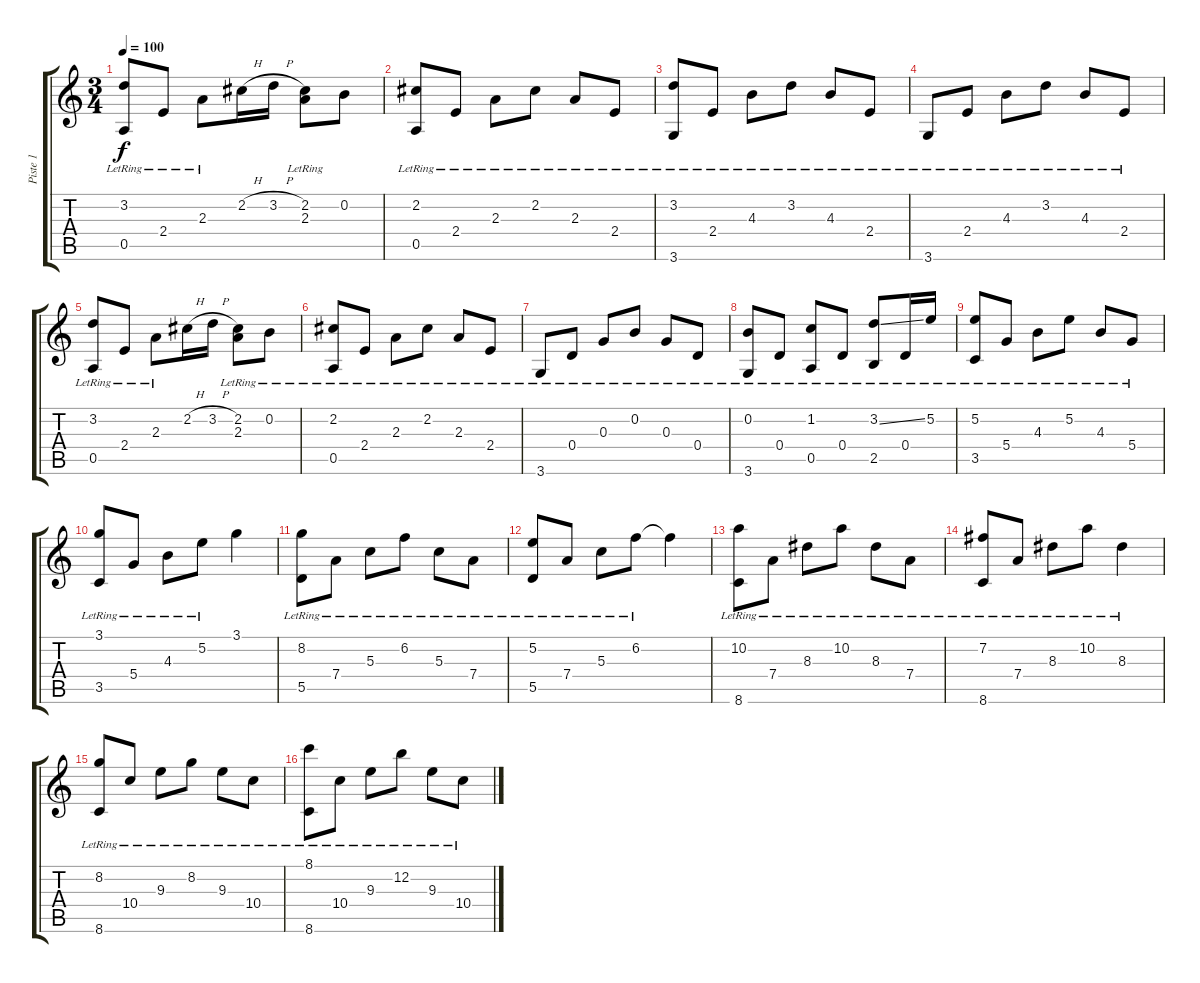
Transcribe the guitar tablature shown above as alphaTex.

\track ("Piste 1" "Piste 1") {instrument acousticguitarnylon}
\staff {score tabs}
\tuning (E4 B3 G3 D3 A2 E2) {hide}
\ts (3 4)
\tempo 100
\clef g2
\ks c
(3.2{lr} 0.5{lr}).8{dy f} 2.4{lr}.8 2.3{lr}.8 2.2{h}.16 3.2{h}.16 (2.2{lr} 2.3{lr}).8 0.2.8 |
(2.2{lr} 0.5{lr}).8 2.4{lr}.8 2.3{lr}.8 2.2{lr}.8 2.3{lr}.8 2.4{lr}.8 |
(3.2{lr} 3.6{lr}).8 2.4{lr}.8 4.3{lr}.8 3.2{lr}.8 4.3{lr}.8 2.4{lr}.8 |
3.6{lr}.8 2.4{lr}.8 4.3{lr}.8 3.2{lr}.8 4.3{lr}.8 2.4{lr}.8 |
(3.2{lr} 0.5{lr}).8 2.4{lr}.8 2.3{lr}.8 2.2{h}.16 3.2{h}.16 (2.2{lr} 2.3).8 0.2{lr}.8 |
(2.2{lr} 0.5{lr}).8 2.4{lr}.8 2.3{lr}.8 2.2{lr}.8 2.3{lr}.8 2.4{lr}.8 |
3.6{lr}.8 0.4{lr}.8 0.3{lr}.8 0.2{lr}.8 0.3{lr}.8 0.4{lr}.8 |
(0.2{lr} 3.6{lr}).8 0.4{lr}.8 (1.2{lr} 0.5{lr}).8 0.4{lr}.8 (3.2{ss} 2.5{lr}).8 0.4{lr}.16 5.2{lr}.16 |
(5.2{lr} 3.5{lr}).8 5.4{lr}.8 4.3{lr}.8 5.2{lr}.8 4.3{lr}.8 5.4{lr}.8 |
(3.1{lr} 3.5{lr}).8 5.4{lr}.8 4.3{lr}.8 5.2{lr}.8 3.1.4 |
(8.2{lr} 5.5{lr}).8 7.4{lr}.8 5.3{lr}.8 6.2{lr}.8 5.3{lr}.8 7.4{lr}.8 |
(5.2{lr} 5.5{lr}).8 7.4{lr}.8 5.3{lr}.8 6.2{lr}.8 6.2{t}.4 |
(10.2{lr} 8.6{lr}).8 7.4{lr}.8 8.3{lr}.8 10.2{lr}.8 8.3{lr}.8 7.4{lr}.8 |
(7.2{lr} 8.6{lr}).8 7.4{lr}.8 8.3{lr}.8 10.2{lr}.8 8.3{lr}.4 |
(8.2{lr} 8.6{lr}).8 10.4{lr}.8 9.3{lr}.8 8.2{lr}.8 9.3{lr}.8 10.4{lr}.8 |
(8.1{lr} 8.6{lr}).8 10.4{lr}.8 9.3{lr}.8 12.2{lr}.8 9.3{lr}.8 10.4{lr}.8
